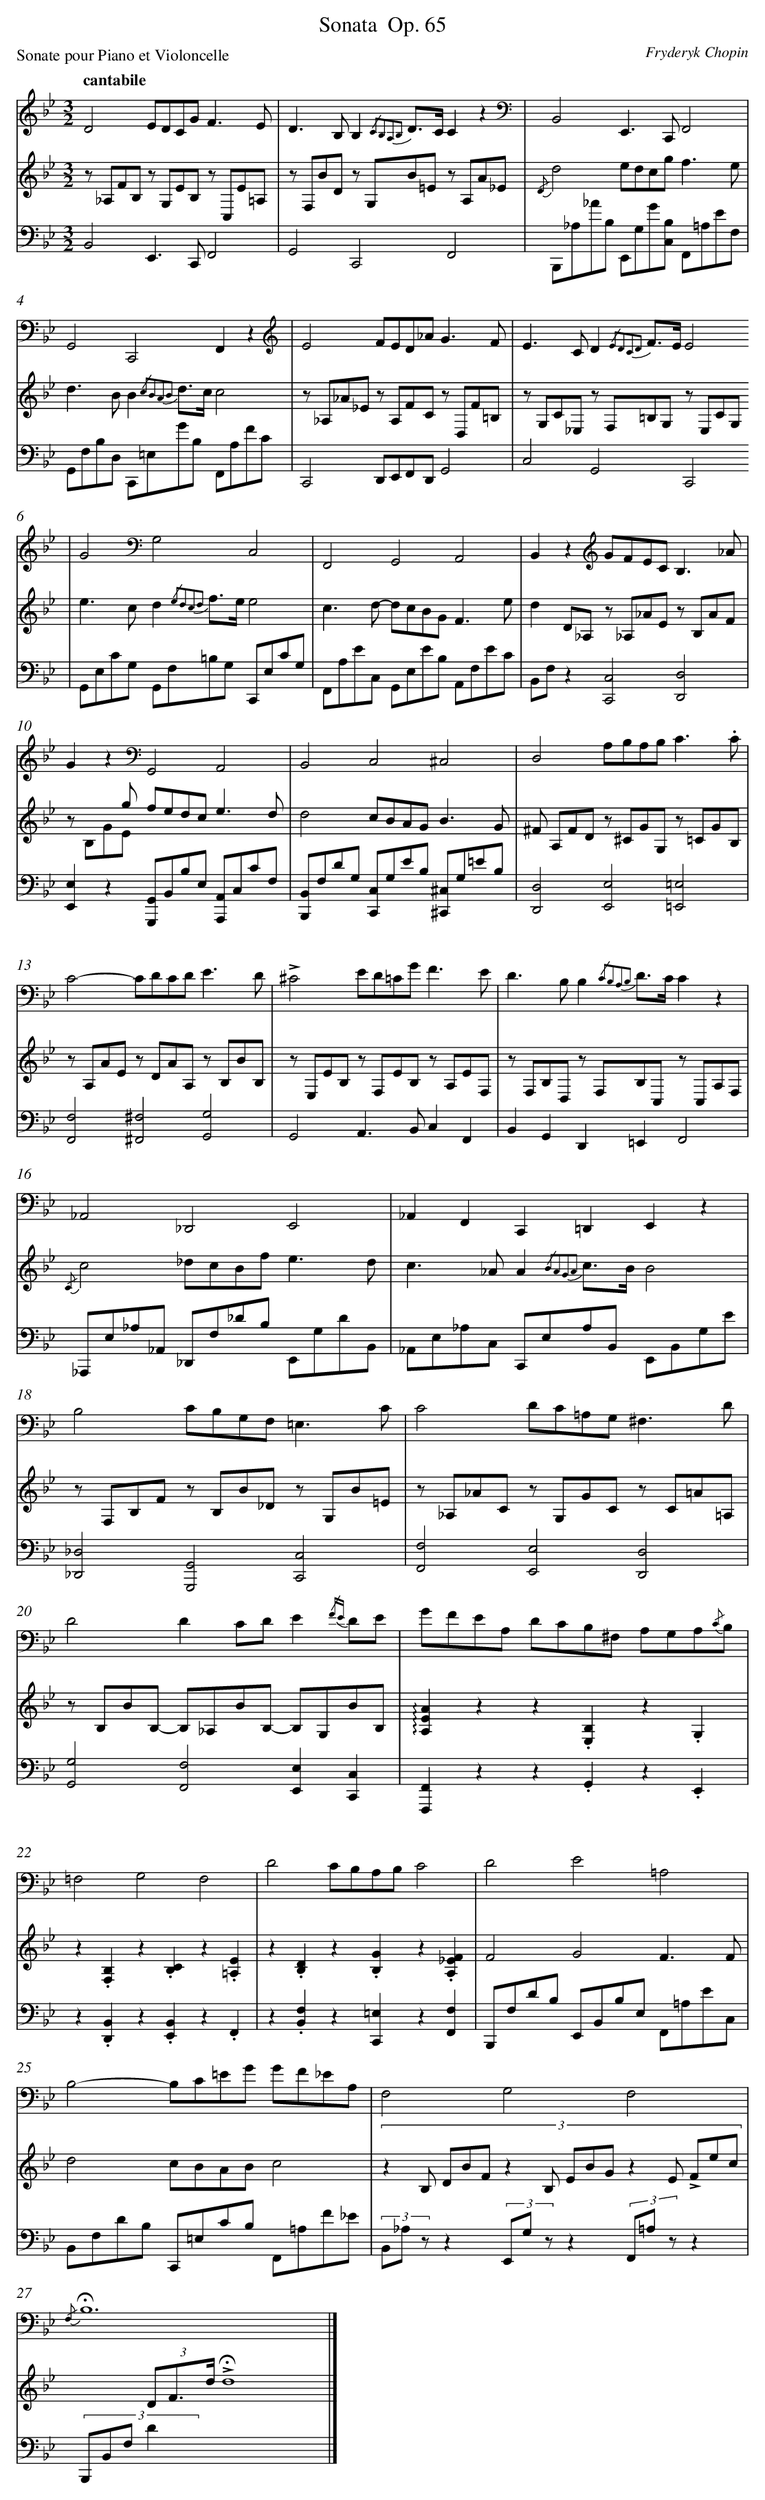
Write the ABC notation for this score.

X:1
T: Sonata	 Op. 65
C: Fryderyk Chopin
L: 1/8
M: 3/2
P: Sonate pour Piano et Violoncelle
Q: "cantabile"
V: 1 clef=treble
V: 2 clef=treble
V: 3 clef=bass
K: Bb
[V:1] [K:clef=treble]D4EDCG2<F2E |
[V:2] z _A,FB, z G,EB, z C,E=A, |
[V:3] B,,4E,,2>C,,2F,,4 |
[V:1] D2>B,2B,2{/C2B,2A,2B,2} D>CC2z2[K:clef=bass] |
[V:2] z F,BD z G,B=E z A,A_E |
[V:3] G,,4C,,4F,,4 |
[V:1] B,,4E,,2>C,,2F,,4 |
[V:2] {/D}d4edcg2<f2e |
[V:3] B,,,_A,_AB, E,,G,G[B,C,] F,,=A,EF, |
[V:1] G,,4C,,4F,,2z2[K:clef=treble] |
[V:2] d2>B2B2{/c2B2A2B2} d>cc4 |
[V:3] G,,F,B,D, C,,=E,GB, F,,A,FC |
[V:1] E4FED_A2<G2F |
[V:2] z _A,_A_E z A,FC z D,F=B, |
[V:3] C,,4D,,E,,F,,D,,G,,4 |
[V:1] E2>C2D2{/E2D2C2D2} F>EE4 |
[V:2] z G,C_E, z F,=B,G, z E,CG, |
[V:3] C,4G,,4C,,4 |
[V:1] G4[K:clef=bass]G,4C,4 |
[V:2] e2>c2d2{/e2d2c2d2} f>ee4 |
[V:3] G,,E,CG, G,,F,=B,G, C,,E,CG, |
[V:1] F,,4G,,4A,,4 |
[V:2] c2>d2- dcBG2<F2e |
[V:3] F,,A,EC, G,,E,EB, A,,F,EC |
[V:1] B,,2z2[K:clef=treble]GFEC2<B,2_A |
[V:2] d2D_A, z _A,_AE z B,AF |
[V:3] B,,F,z2[C,4C,,4][D,4D,,4] |
[V:1] G2z2[K:clef=bass]G,,4A,,4 |
[V:2] zx2g fedc2<e2d & x B,GEx8 |
[V:3] [E,2E,,2]z2[G,,G,,,]B,,B,E, [A,,A,,,]C,CF, |
[V:1] B,,4C,4^C,4 |
[V:2] d4cBAG2<B2G |
[V:3] [B,,B,,,]F,DG, [C,C,,]G,EB, [^C,^C,,]G,=EB, |
[V:1] D,4A,B,A,B,2<C2.C |
[V:2] ^F A,FD z ^CGG, z =CGB, |
[V:3] [D,4D,,4][E,4E,,4][=E,4=E,,4] |
[V:1] C4-CDCD2<E2D |
[V:2] z A,AE z DAA, z B,BB, |
[V:3] [F,4F,,4][^F,4^F,,4][G,4G,,4] |
[V:1] !accent!^C4ED=CG2<F2E |
[V:2] z E,EB, z F,EB, z A,EF, |
[V:3] G,,4A,,2>B,,2C,2F,,2 |
[V:1] D2>B,2B,2{/C2B,2A,2B,2} D>CC2z2 |
[V:2] z F,B,D, z F,B,C, z C,A,F, |
[V:3] B,,2G,,2D,,2=E,,2F,,4 |
[V:1] _A,,4_D,,4E,,4 |
[V:2] {/C}c4_dcBf2<e2d |
[V:3] _A,,,E,_A,_A,, _D,,F,_DB, E,,G,DB,, |
[V:1] _A,,2F,,2C,,2=D,,2E,,2z2 |
[V:2] c2>_A2A2{/B2A2G2A2} c>BB4 |
[V:3] _A,,E,_A,C, C,,E,A,B,, E,,B,,G,E |
[V:1] B,4CB,G,F,2<=E,2C |
[V:2] z F,B,F z B,B_D z G,B=E |
[V:3] [_D,4_D,,4][G,,4G,,,4][C,4C,,4] |
[V:1] C4DC=A,G,2<^F,2D |
[V:2] z _A,_AC z G,GC z C=A=A, |
[V:3] [F,4F,,4][E,4E,,4][D,4D,,4] |
[V:1] D4D2CDE2{/FE} DE |
[V:2] z B,BB,- B,_A,BB,- B,G,BB, |
[V:3] [G,4G,,4][F,4F,,4][E,2E,,2][C,2C,,2] |
[V:1] GFEA, DCB,^F, A,G,A,{/C}B, |
[V:2] !arpeggio![A2E2A,2]z2z2.[B,2E,2]z2.G,2 |
[V:3] [F,,2F,,,2]z2z2.G,,2z2.E,,2 |
[V:1] =F,4G,4F,4 |
[V:2] z2.[B,2F,2]z2.[C2B,2]z2.[E2=A,2] |
[V:3] z2.[B,,2D,,2]z2.[B,,2E,,2]z2.F,,2 |
[V:1] D4CB,A,B,C4 |
[V:2] z2.[D2B,2]z2.[G2B,2]z2.[F2_E2A,2] |
[V:3] z2.[F,2B,,2]z2[=E,2C,,2]z2[F,2F,,2] |
[V:1] D4E4=A,4 |
[V:2] F4G4F3F |
[V:3] B,,,F,DB, E,,B,,B,E, F,,=A,EC, |
[V:1] B,4-B,C=EG GF_EA, |
[V:2] d4cBABc4 |
[V:3] B,,F,DB, C,,=E,CB, F,,=A,F_E |
[V:1] F,4G,4F,4 |
[V:2] (3:2:15z2 B, DBF z2 B, EBG z2 E !accent!Fec |
[V:3] (3B,,_A, zz2(3E,,G, zz2(3F,,=A, zz2 |
[V:1] {/F,}!fermata!B,12 |]
[V:2] x2(3DF>d!accent!!fermata!d8 |]
[V:3] (3:2:5B,,,B,,F, D2 xx4x4 |]
